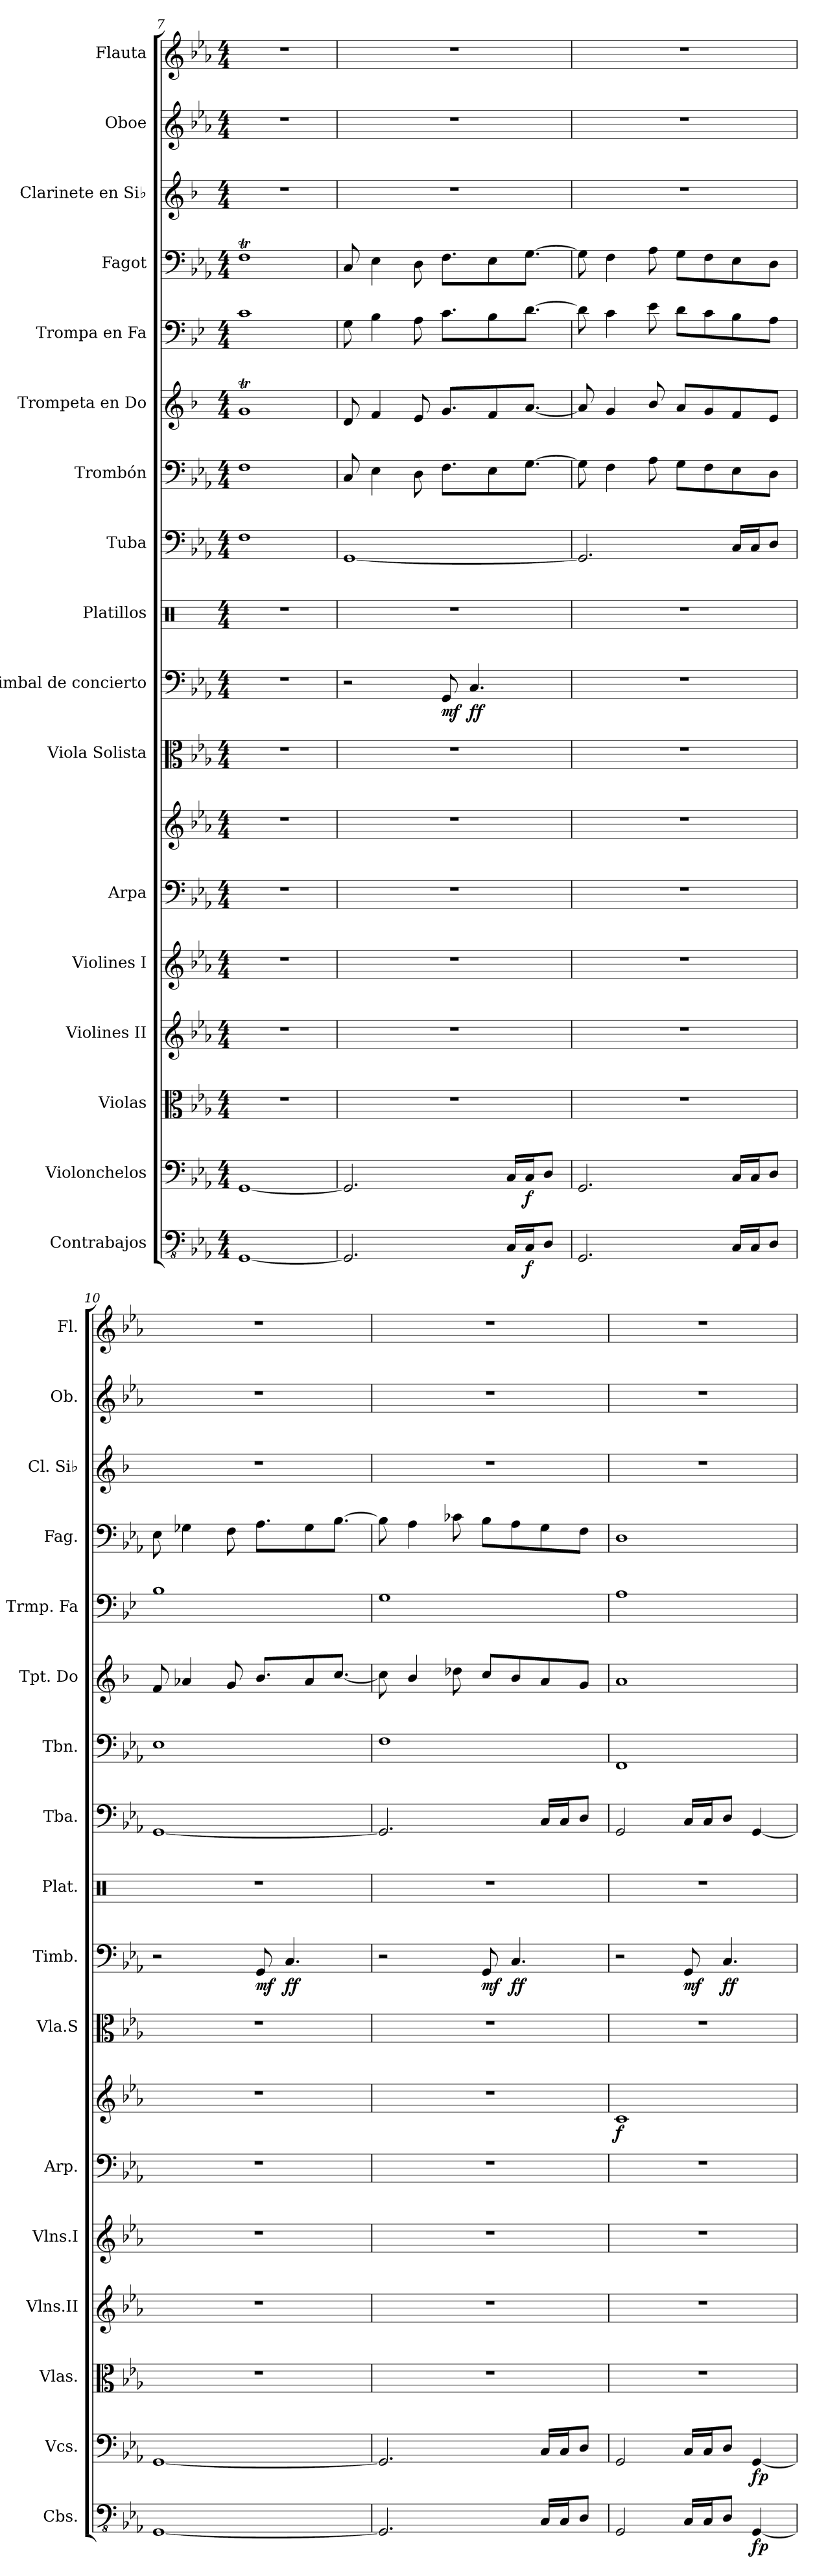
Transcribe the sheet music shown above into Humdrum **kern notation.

**kern	**dynam	**kern	**dynam	**kern	**kern	**kern	**kern	**kern	**dynam	**kern	**kern	**dynam	**kern	**kern	**kern	**kern	**kern	**kern	**kern	**kern	**kern
*part17	*part17	*part16	*part16	*part15	*part14	*part13	*part12	*part12	*part12	*part11	*part10	*part10	*part9	*part8	*part7	*part6	*part5	*part4	*part3	*part2	*part1
*staff18	*staff18	*staff17	*staff17	*staff16	*staff15	*staff14	*staff13	*staff12	*staff12/13	*staff11	*staff10	*staff10	*staff9	*staff8	*staff7	*staff6	*staff5	*staff4	*staff3	*staff2	*staff1
*I"Contrabajos	*	*I"Violonchelos	*	*I"Violas	*I"Violines II	*I"Violines I	*I"Arpa	*	*	*I"Viola Solista	*I"Timbal de concierto	*	*I"Platillos	*I"Tuba	*I"Trombón	*I"Trompeta en Do	*I"Trompa en Fa	*I"Fagot	*I"Clarinete en Si♭	*I"Oboe	*I"Flauta
*I'Cbs.	*	*I'Vcs.	*	*I'Vlas.	*I'Vlns.II	*I'Vlns.I	*I'Arp.	*	*	*I'Vla.S	*I'Timb.	*	*I'Plat.	*I'Tba.	*I'Tbn.	*I'Tpt. Do	*I'Trmp. Fa	*I'Fag.	*I'Cl. Si♭	*I'Ob.	*I'Fl.
*clefFv4	*	*clefF4	*	*clefC3	*clefG2	*clefG2	*clefF4	*clefG2	*	*clefC3	*clefF4	*	*clefX	*clefF4	*clefF4	*clefG2	*clefF4	*clefF4	*clefG2	*clefG2	*clefG2
*	*	*	*	*	*	*	*	*	*	*	*	*	*	*	*	*ITrd1c2	*ITrd4c7	*	*ITrd1c2	*	*
*k[b-e-a-]	*	*k[b-e-a-]	*	*k[b-e-a-]	*k[b-e-a-]	*k[b-e-a-]	*k[b-e-a-]	*k[b-e-a-]	*	*k[b-e-a-]	*k[b-e-a-]	*	*k[]	*k[b-e-a-]	*k[b-e-a-]	*k[b-e-a-]	*k[b-e-a-]	*k[b-e-a-]	*k[b-e-a-]	*k[b-e-a-]	*k[b-e-a-]
*M4/4	*	*M4/4	*	*M4/4	*M4/4	*M4/4	*M4/4	*M4/4	*	*M4/4	*M4/4	*	*M4/4	*M4/4	*M4/4	*M4/4	*M4/4	*M4/4	*M4/4	*M4/4	*M4/4
=7	=7	=7	=7	=7	=7	=7	=7	=7	=7	=7	=7	=7	=7	=7	=7	=7	=7	=7	=7	=7	=7
[1GGG	.	[1GG	.	1r	1r	1r	1r	1r	.	1r	1r	.	1r	1F	1F	1fT	1F	1FT	1r	1r	1r
=8	=8	=8	=8	=8	=8	=8	=8	=8	=8	=8	=8	=8	=8	=8	=8	=8	=8	=8	=8	=8	=8
2.GGG/]	.	2.GG/]	.	1r	1r	1r	1r	1r	.	1r	2r	.	1r	[1GG	8C/	8c/	8C\	8C/	1r	1r	1r
.	.	.	.	.	.	.	.	.	.	.	.	.	.	.	4E-\	4e-/	4E-\	4E-\	.	.	.
.	.	.	.	.	.	.	.	.	.	.	.	.	.	.	8D\	8d/	8D\	8D\	.	.	.
!	!	!	!	!	!	!	!	!	!	!	!	!LO:DY:b	!	!	!	!	!	!	!	!	!
.	.	.	.	.	.	.	.	.	.	.	8GG/	mf	.	.	8.F\L	8.f/L	8.F\L	8.F\L	.	.	.
!	!	!	!	!	!	!	!	!	!	!	!	!LO:DY:b	!	!	!	!	!	!	!	!	!
.	.	.	.	.	.	.	.	.	.	.	4.C/	ff	.	.	.	.	.	.	.	.	.
.	.	.	.	.	.	.	.	.	.	.	.	.	.	.	8E-\	8e-/	8E-\	8E-\	.	.	.
16CC/LL	.	16C/LL	.	.	.	.	.	.	.	.	.	.	.	.	.	.	.	.	.	.	.
!	!LO:DY:b	!	!LO:DY:b	!	!	!	!	!	!	!	!	!	!	!	!	!	!	!	!	!	!
16CC/J	f	16C/J	f	.	.	.	.	.	.	.	.	.	.	.	[8.G\J	[8.g/J	[8.G\J	[8.G\J	.	.	.
8DD/J	.	8D/J	.	.	.	.	.	.	.	.	.	.	.	.	.	.	.	.	.	.	.
!!LO:PB:g=z
=9	=9	=9	=9	=9	=9	=9	=9	=9	=9	=9	=9	=9	=9	=9	=9	=9	=9	=9	=9	=9	=9
2.GGG/	.	2.GG/	.	1r	1r	1r	1r	1r	.	1r	1r	.	1r	2.GG/]	8G\]	8g/]	8G\]	8G\]	1r	1r	1r
.	.	.	.	.	.	.	.	.	.	.	.	.	.	.	4F\	4f/	4F\	4F\	.	.	.
.	.	.	.	.	.	.	.	.	.	.	.	.	.	.	8A-\	8a-/	8A-\	8A-\	.	.	.
.	.	.	.	.	.	.	.	.	.	.	.	.	.	.	8G\L	8g/L	8G\L	8G\L	.	.	.
.	.	.	.	.	.	.	.	.	.	.	.	.	.	.	8F\	8f/	8F\	8F\	.	.	.
16CC/LL	.	16C/LL	.	.	.	.	.	.	.	.	.	.	.	16C/LL	8E-\	8e-/	8E-\	8E-\	.	.	.
16CC/J	.	16C/J	.	.	.	.	.	.	.	.	.	.	.	16C/J	.	.	.	.	.	.	.
8DD/J	.	8D/J	.	.	.	.	.	.	.	.	.	.	.	8D/J	8D\J	8d/J	8D\J	8D\J	.	.	.
=10	=10	=10	=10	=10	=10	=10	=10	=10	=10	=10	=10	=10	=10	=10	=10	=10	=10	=10	=10	=10	=10
[1GGG	.	[1GG	.	1r	1r	1r	1r	1r	.	1r	2r	.	1r	[1GG	1E-	8e-/	1E-	8E-\	1r	1r	1r
.	.	.	.	.	.	.	.	.	.	.	.	.	.	.	.	4g-X/	.	4G-X\	.	.	.
.	.	.	.	.	.	.	.	.	.	.	.	.	.	.	.	8f/	.	8F\	.	.	.
!	!	!	!	!	!	!	!	!	!	!	!	!LO:DY:b	!	!	!	!	!	!	!	!	!
.	.	.	.	.	.	.	.	.	.	.	8GG/	mf	.	.	.	8.a-/L	.	8.A-\L	.	.	.
!	!	!	!	!	!	!	!	!	!	!	!	!LO:DY:b	!	!	!	!	!	!	!	!	!
.	.	.	.	.	.	.	.	.	.	.	4.C/	ff	.	.	.	.	.	.	.	.	.
.	.	.	.	.	.	.	.	.	.	.	.	.	.	.	.	8g-/	.	8G-\	.	.	.
.	.	.	.	.	.	.	.	.	.	.	.	.	.	.	.	[8.b-/J	.	[8.B-\J	.	.	.
=11	=11	=11	=11	=11	=11	=11	=11	=11	=11	=11	=11	=11	=11	=11	=11	=11	=11	=11	=11	=11	=11
2.GGG/]	.	2.GG/]	.	1r	1r	1r	1r	1r	.	1r	2r	.	1r	2.GG/]	1F	8b-\]	1C	8B-\]	1r	1r	1r
.	.	.	.	.	.	.	.	.	.	.	.	.	.	.	.	4a-/	.	4A-\	.	.	.
.	.	.	.	.	.	.	.	.	.	.	.	.	.	.	.	8cc-X\	.	8c-X\	.	.	.
!	!	!	!	!	!	!	!	!	!	!	!	!LO:DY:b	!	!	!	!	!	!	!	!	!
.	.	.	.	.	.	.	.	.	.	.	8GG/	mf	.	.	.	8b-/L	.	8B-\L	.	.	.
!	!	!	!	!	!	!	!	!	!	!	!	!LO:DY:b	!	!	!	!	!	!	!	!	!
.	.	.	.	.	.	.	.	.	.	.	4.C/	ff	.	.	.	8a-/	.	8A-\	.	.	.
16CC/LL	.	16C/LL	.	.	.	.	.	.	.	.	.	.	.	16C/LL	.	8g/	.	8G\	.	.	.
16CC/J	.	16C/J	.	.	.	.	.	.	.	.	.	.	.	16C/J	.	.	.	.	.	.	.
8DD/J	.	8D/J	.	.	.	.	.	.	.	.	.	.	.	8D/J	.	8f/J	.	8F\J	.	.	.
=12	=12	=12	=12	=12	=12	=12	=12	=12	=12	=12	=12	=12	=12	=12	=12	=12	=12	=12	=12	=12	=12
!	!	!	!	!	!	!	!	!	!LO:DY:b	!	!	!	!	!	!	!	!	!	!	!	!
2GGG/	.	2GG/	.	1r	1r	1r	1r	1c	f	1r	2r	.	1r	2GG/	1FF	1g	1D	1D	1r	1r	1r
!	!	!	!	!	!	!	!	!	!	!	!	!LO:DY:b	!	!	!	!	!	!	!	!	!
16CC/LL	.	16C/LL	.	.	.	.	.	.	.	.	8GG/	mf	.	16C/LL	.	.	.	.	.	.	.
16CC/J	.	16C/J	.	.	.	.	.	.	.	.	.	.	.	16C/J	.	.	.	.	.	.	.
!	!	!	!	!	!	!	!	!	!	!	!	!LO:DY:b	!	!	!	!	!	!	!	!	!
8DD/J	.	8D/J	.	.	.	.	.	.	.	.	4.C/	ff	.	8D/J	.	.	.	.	.	.	.
!	!LO:DY:b	!	!LO:DY:b	!	!	!	!	!	!	!	!	!	!	!	!	!	!	!	!	!	!
[4GGG/	fp	[4GG/	fp	.	.	.	.	.	.	.	.	.	.	[4GG/	.	.	.	.	.	.	.
=	=	=	=	=	=	=	=	=	=	=	=	=	=	=	=	=	=	=	=	=	=
*-	*-	*-	*-	*-	*-	*-	*-	*-	*-	*-	*-	*-	*-	*-	*-	*-	*-	*-	*-	*-	*-
